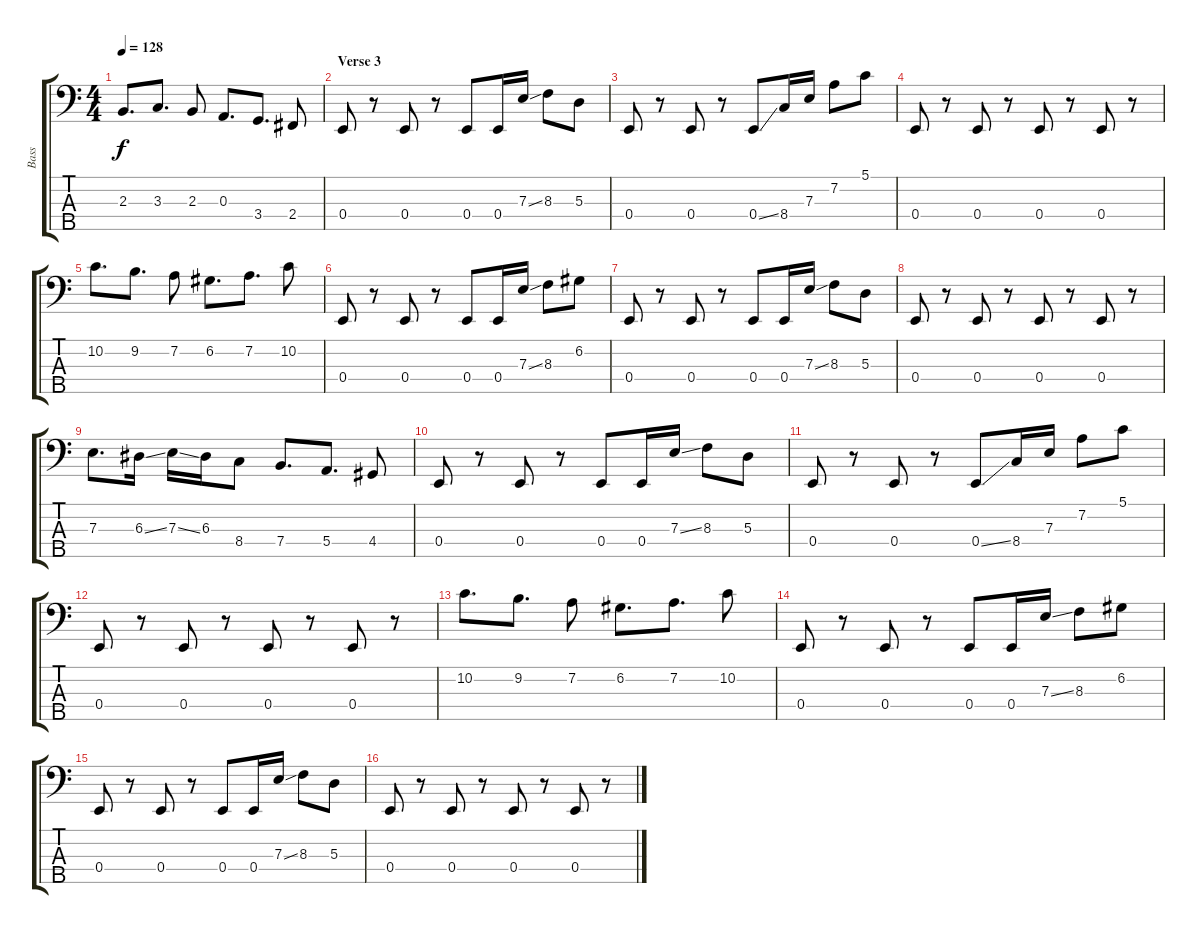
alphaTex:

\track ("Bass" "Bass") {instrument electricbassfinger}
\staff {score tabs}
\tuning (G2 D2 A1 E1 B0) {hide}
\ts (4 4)
\tempo 128
\clef f4
\ks c
2.3.8{d dy f} 3.3.8{d} 2.3.8 0.3.8{d} 3.4.8{d} 2.4.8 |
\section ("" "Verse 3")
0.4.8 r.8 0.4.8 r.8 0.4.8 0.4.16 7.3{ss}.16 8.3.8 5.3.8 |
0.4.8 r.8 0.4.8 r.8 0.4{ss}.8 8.4.16 7.3.16 7.2.8 5.1.8 |
0.4.8 r.8 0.4.8 r.8 0.4.8 r.8 0.4.8 r.8 |
10.2.8{d} 9.2.8{d} 7.2.8 6.2.8{d} 7.2.8{d} 10.2.8 |
0.4.8 r.8 0.4.8 r.8 0.4.8 0.4.16 7.3{ss}.16 8.3.8 6.2.8 |
0.4.8 r.8 0.4.8 r.8 0.4.8 0.4.16 7.3{ss}.16 8.3.8 5.3.8 |
0.4.8 r.8 0.4.8 r.8 0.4.8 r.8 0.4.8 r.8 |
7.3.8{d} 6.3{ss}.16 7.3{ss}.16 6.3.16 8.4.8 7.4.8{d} 5.4.8{d} 4.4.8 |
0.4.8 r.8 0.4.8 r.8 0.4.8 0.4.16 7.3{ss}.16 8.3.8 5.3.8 |
0.4.8 r.8 0.4.8 r.8 0.4{ss}.8 8.4.16 7.3.16 7.2.8 5.1.8 |
0.4.8 r.8 0.4.8 r.8 0.4.8 r.8 0.4.8 r.8 |
10.2.8{d} 9.2.8{d} 7.2.8 6.2.8{d} 7.2.8{d} 10.2.8 |
0.4.8 r.8 0.4.8 r.8 0.4.8 0.4.16 7.3{ss}.16 8.3.8 6.2.8 |
0.4.8 r.8 0.4.8 r.8 0.4.8 0.4.16 7.3{ss}.16 8.3.8 5.3.8 |
0.4.8 r.8 0.4.8 r.8 0.4.8 r.8 0.4.8 r.8
